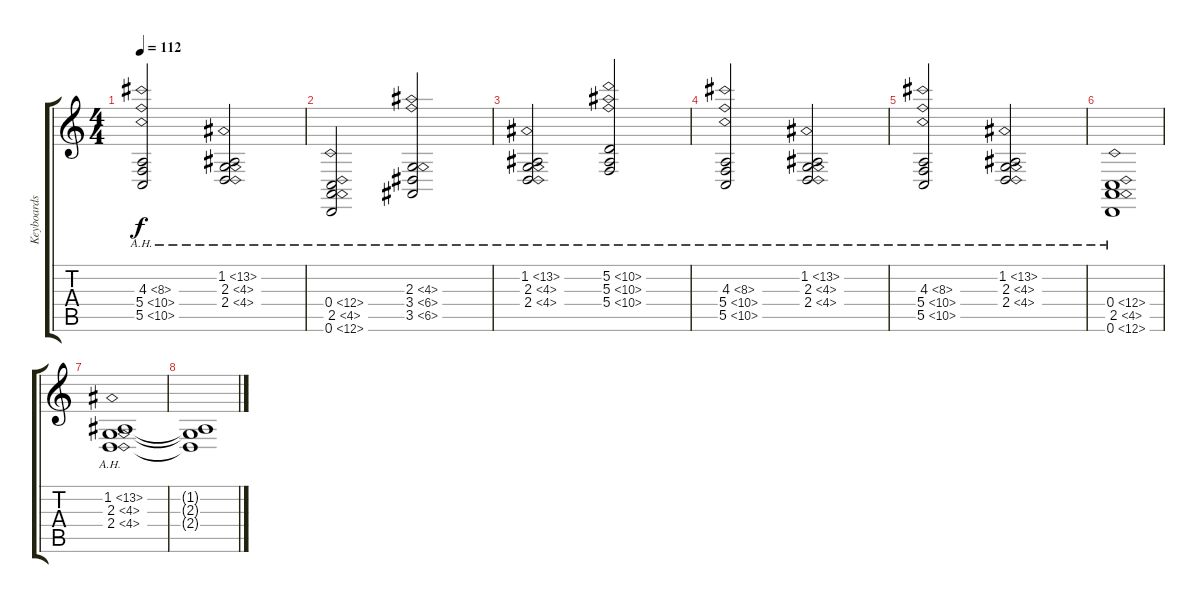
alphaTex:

\track ("Keyboards" "Keyboards") {instrument choiraahs}
\staff {score tabs}
\tuning (D4 A3 F3 C3 G2 D2) {hide}
\ts (4 4)
\tempo 112
\clef g2
\ks c
(4.3{ah 4} 5.4{ah 5} 5.5{ah 5}).2{dy f} (1.2{ah 12} 2.3{ah 2} 2.4{ah 2}).2 |
(0.4{ah 12} 2.5{ah 2} 0.6{ah 12}).2 (2.3{ah 2} 3.4{ah 3} 3.5{ah 3}).2 |
(1.2{ah 12} 2.3{ah 2} 2.4{ah 2}).2 (5.2{ah 5} 5.3{ah 5} 5.4{ah 5}).2 |
(4.3{ah 4} 5.4{ah 5} 5.5{ah 5}).2 (1.2{ah 12} 2.3{ah 2} 2.4{ah 2}).2 |
(4.3{ah 4} 5.4{ah 5} 5.5{ah 5}).2 (1.2{ah 12} 2.3{ah 2} 2.4{ah 2}).2 |
(0.4{ah 12} 2.5{ah 2} 0.6{ah 12}).1 |
(1.2{ah 12} 2.3{ah 2} 2.4{ah 2}).1 |
(1.2{t} 2.3{t} 2.4{t}).1
